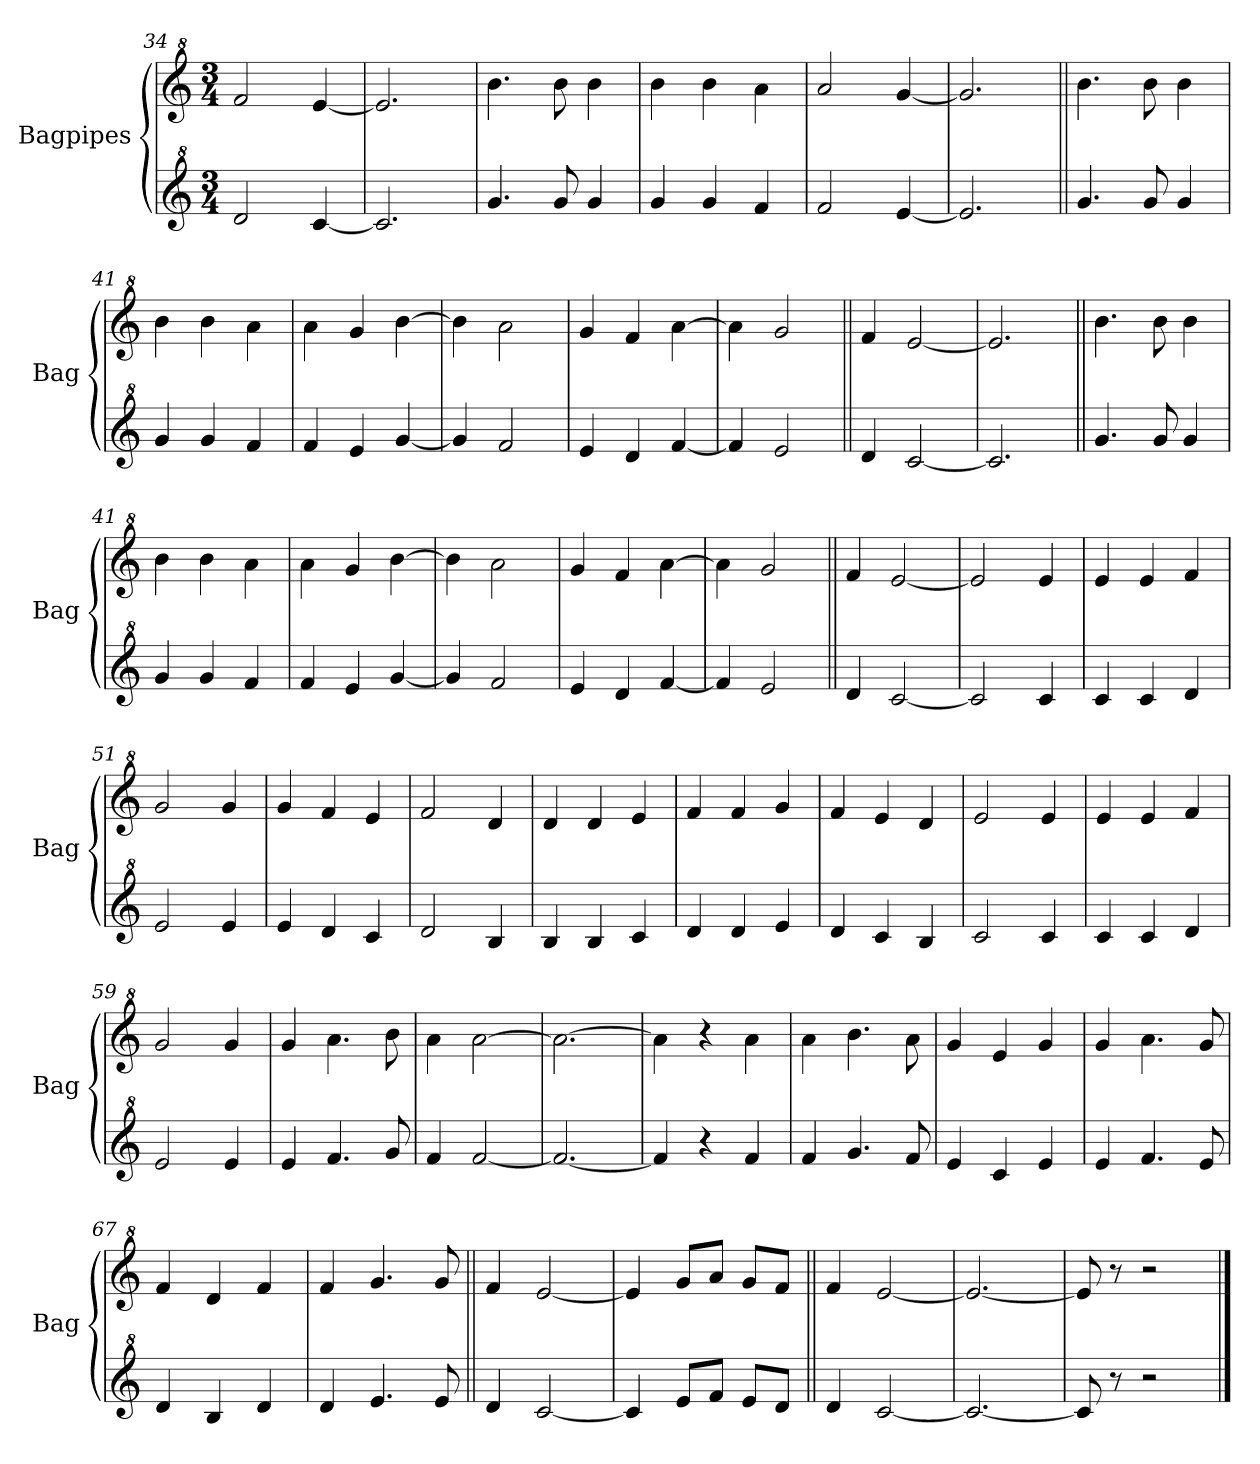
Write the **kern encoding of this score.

**kern	**kern
*part2	*part1
*staff2	*staff1
*I"Bagpipes	*I"Bagpipes
*I'Bag	*I'Bag
*clefG^2	*clefG^2
*k[]	*k[]
*C:	*C:
*M3/4	*M3/4
=34	=34
2dd/	2ff/
[4cc/	[4ee/
!!LO:LB:g=z
=35	=35
2.cc/]	2.ee/]
=36	=36
4.gg/	4.bb\
8gg/	8bb\
4gg/	4bb\
=37	=37
4gg/	4bb\
4gg/	4bb\
4ff/	4aa\
=38	=38
2ff/	2aa/
[4ee/	[4gg/
=39	=39
2.ee/]	2.gg/]
=40||	=40||
4.gg/	4.bb\
8gg/	8bb\
4gg/	4bb\
=41	=41
4gg/	4bb\
4gg/	4bb\
4ff/	4aa\
=42	=42
4ff/	4aa\
4ee/	4gg/
[4gg/	[4bb\
=43	=43
4gg/]	4bb\]
2ff/	2aa\
=44	=44
4ee/	4gg/
4dd/	4ff/
[4ff/	[4aa\
=45	=45
4ff/]	4aa\]
2ee/	2gg/
=46||	=46||
4dd/	4ff/
[2cc/	[2ee/
=47	=47
2.cc/]	2.ee/]
=40||	=40||
4.gg/	4.bb\
8gg/	8bb\
4gg/	4bb\
=41	=41
4gg/	4bb\
4gg/	4bb\
4ff/	4aa\
=42	=42
4ff/	4aa\
4ee/	4gg/
[4gg/	[4bb\
=43	=43
4gg/]	4bb\]
2ff/	2aa\
=44	=44
4ee/	4gg/
4dd/	4ff/
[4ff/	[4aa\
=45	=45
4ff/]	4aa\]
2ee/	2gg/
=48||	=48||
4dd/	4ff/
[2cc/	[2ee/
!!LO:LB:g=z
=49	=49
2cc/]	2ee/]
4cc/	4ee/
=50	=50
4cc/	4ee/
4cc/	4ee/
4dd/	4ff/
=51	=51
2ee/	2gg/
4ee/	4gg/
=52	=52
4ee/	4gg/
4dd/	4ff/
4cc/	4ee/
=53	=53
2dd/	2ff/
4b/	4dd/
=54	=54
4b/	4dd/
4b/	4dd/
4cc/	4ee/
=55	=55
4dd/	4ff/
4dd/	4ff/
4ee/	4gg/
=56	=56
4dd/	4ff/
4cc/	4ee/
4b/	4dd/
=57	=57
2cc/	2ee/
4cc/	4ee/
=58	=58
4cc/	4ee/
4cc/	4ee/
4dd/	4ff/
=59	=59
2ee/	2gg/
4ee/	4gg/
=60	=60
4ee/	4gg/
4.ff/	4.aa\
8gg/	8bb\
=61	=61
4ff/	4aa\
[2ff/	[2aa\
=62	=62
2.ff/_	2.aa\_
!!LO:LB:g=z
=63	=63
4ff/]	4aa\]
4r	4r
4ff/	4aa\
=64	=64
4ff/	4aa\
4.gg/	4.bb\
8ff/	8aa\
=65	=65
4ee/	4gg/
4cc/	4ee/
4ee/	4gg/
=66	=66
4ee/	4gg/
4.ff/	4.aa\
8ee/	8gg/
=67	=67
4dd/	4ff/
4b/	4dd/
4dd/	4ff/
=68	=68
4dd/	4ff/
4.ee/	4.gg/
8ee/	8gg/
=69||	=69||
4dd/	4ff/
[2cc/	[2ee/
=70	=70
4cc/]	4ee/]
8ee/L	8gg/L
8ff/J	8aa/J
8ee/L	8gg/L
8dd/J	8ff/J
=71||	=71||
4dd/	4ff/
[2cc/	[2ee/
=72	=72
2.cc/_	2.ee/_
=73	=73
8cc/]	8ee/]
8r	8r
2r	2r
==	==
*-	*-
